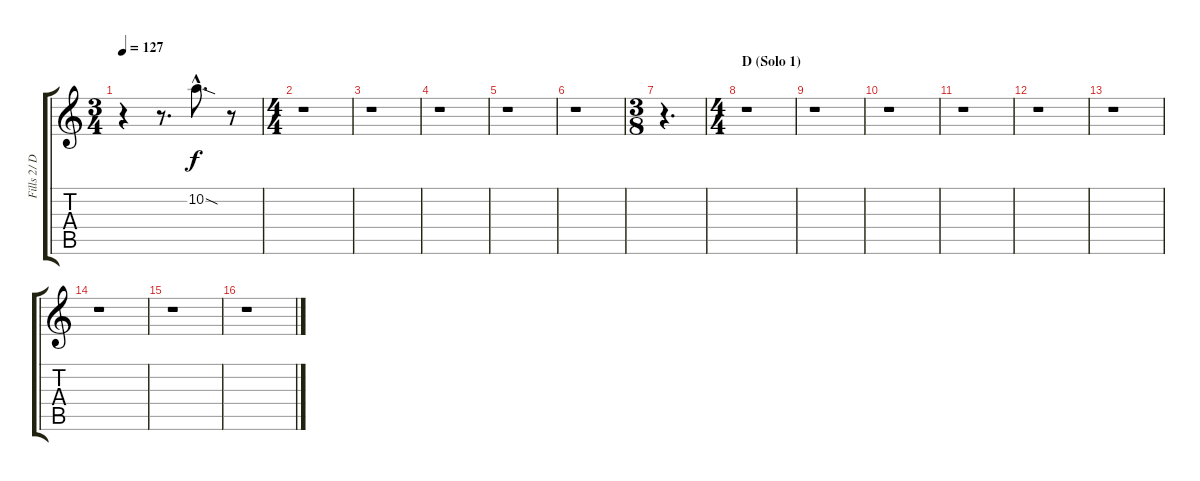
\track ("Fills 2/ Dives" "Fills 2/ D") {instrument distortionguitar}
\staff {score tabs}
\tuning (E4 B3 G3 D3 A2 E2) {hide}
\ts (3 4)
\tempo 127
\clef g2
\ks c
r.4{dy f} r.8{d} 10.2{sod hac}.8{d} r.8 |
\ts (4 4)
r.1 |
r.1 |
r.1 |
r.1 |
r.1 |
\ts (3 8)
r.4{d} |
\ts (4 4)
\section ("" "D (Solo 1)")
r.1 |
r.1 |
r.1 |
r.1 |
r.1 |
r.1 |
r.1 |
r.1 |
r.1
